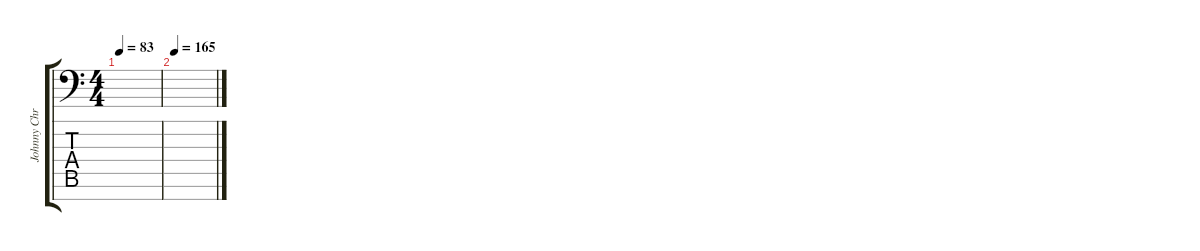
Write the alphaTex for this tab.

\track ("Johnny Christ -- Bass" "Johnny Chr") {instrument overdrivenguitar}
\staff {score tabs}
\tuning (G2 D2 A1 D1 C-1 C-1 C-1) {hide}
\ts (4 4)
\tempo 83
\clef f4
\ks c
|
\tempo 165
